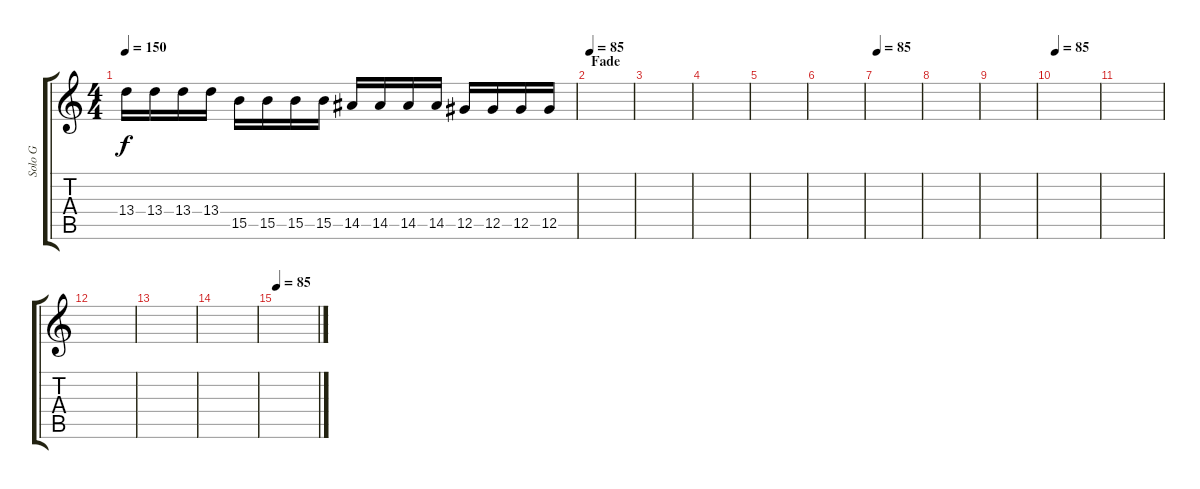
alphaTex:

\track ("Solo G" "Solo G") {instrument distortionguitar}
\staff {score tabs}
\tuning (Eb4 Bb3 Gb3 Db3 Ab2 Eb2) {hide}
\ts (4 4)
\tempo 150
\clef g2
\ks c
13.4.16{dy f} 13.4.16 13.4.16 13.4.16 15.5.16 15.5.16 15.5.16 15.5.16 14.5.16 14.5.16 14.5.16 14.5.16 12.5.16 12.5.16 12.5.16 12.5.16 |
\section ("" "Fade")
\tempo 85
|
|
|
|
|
\tempo 85
|
|
|
\tempo 85
|
|
|
|
|
\tempo 85
